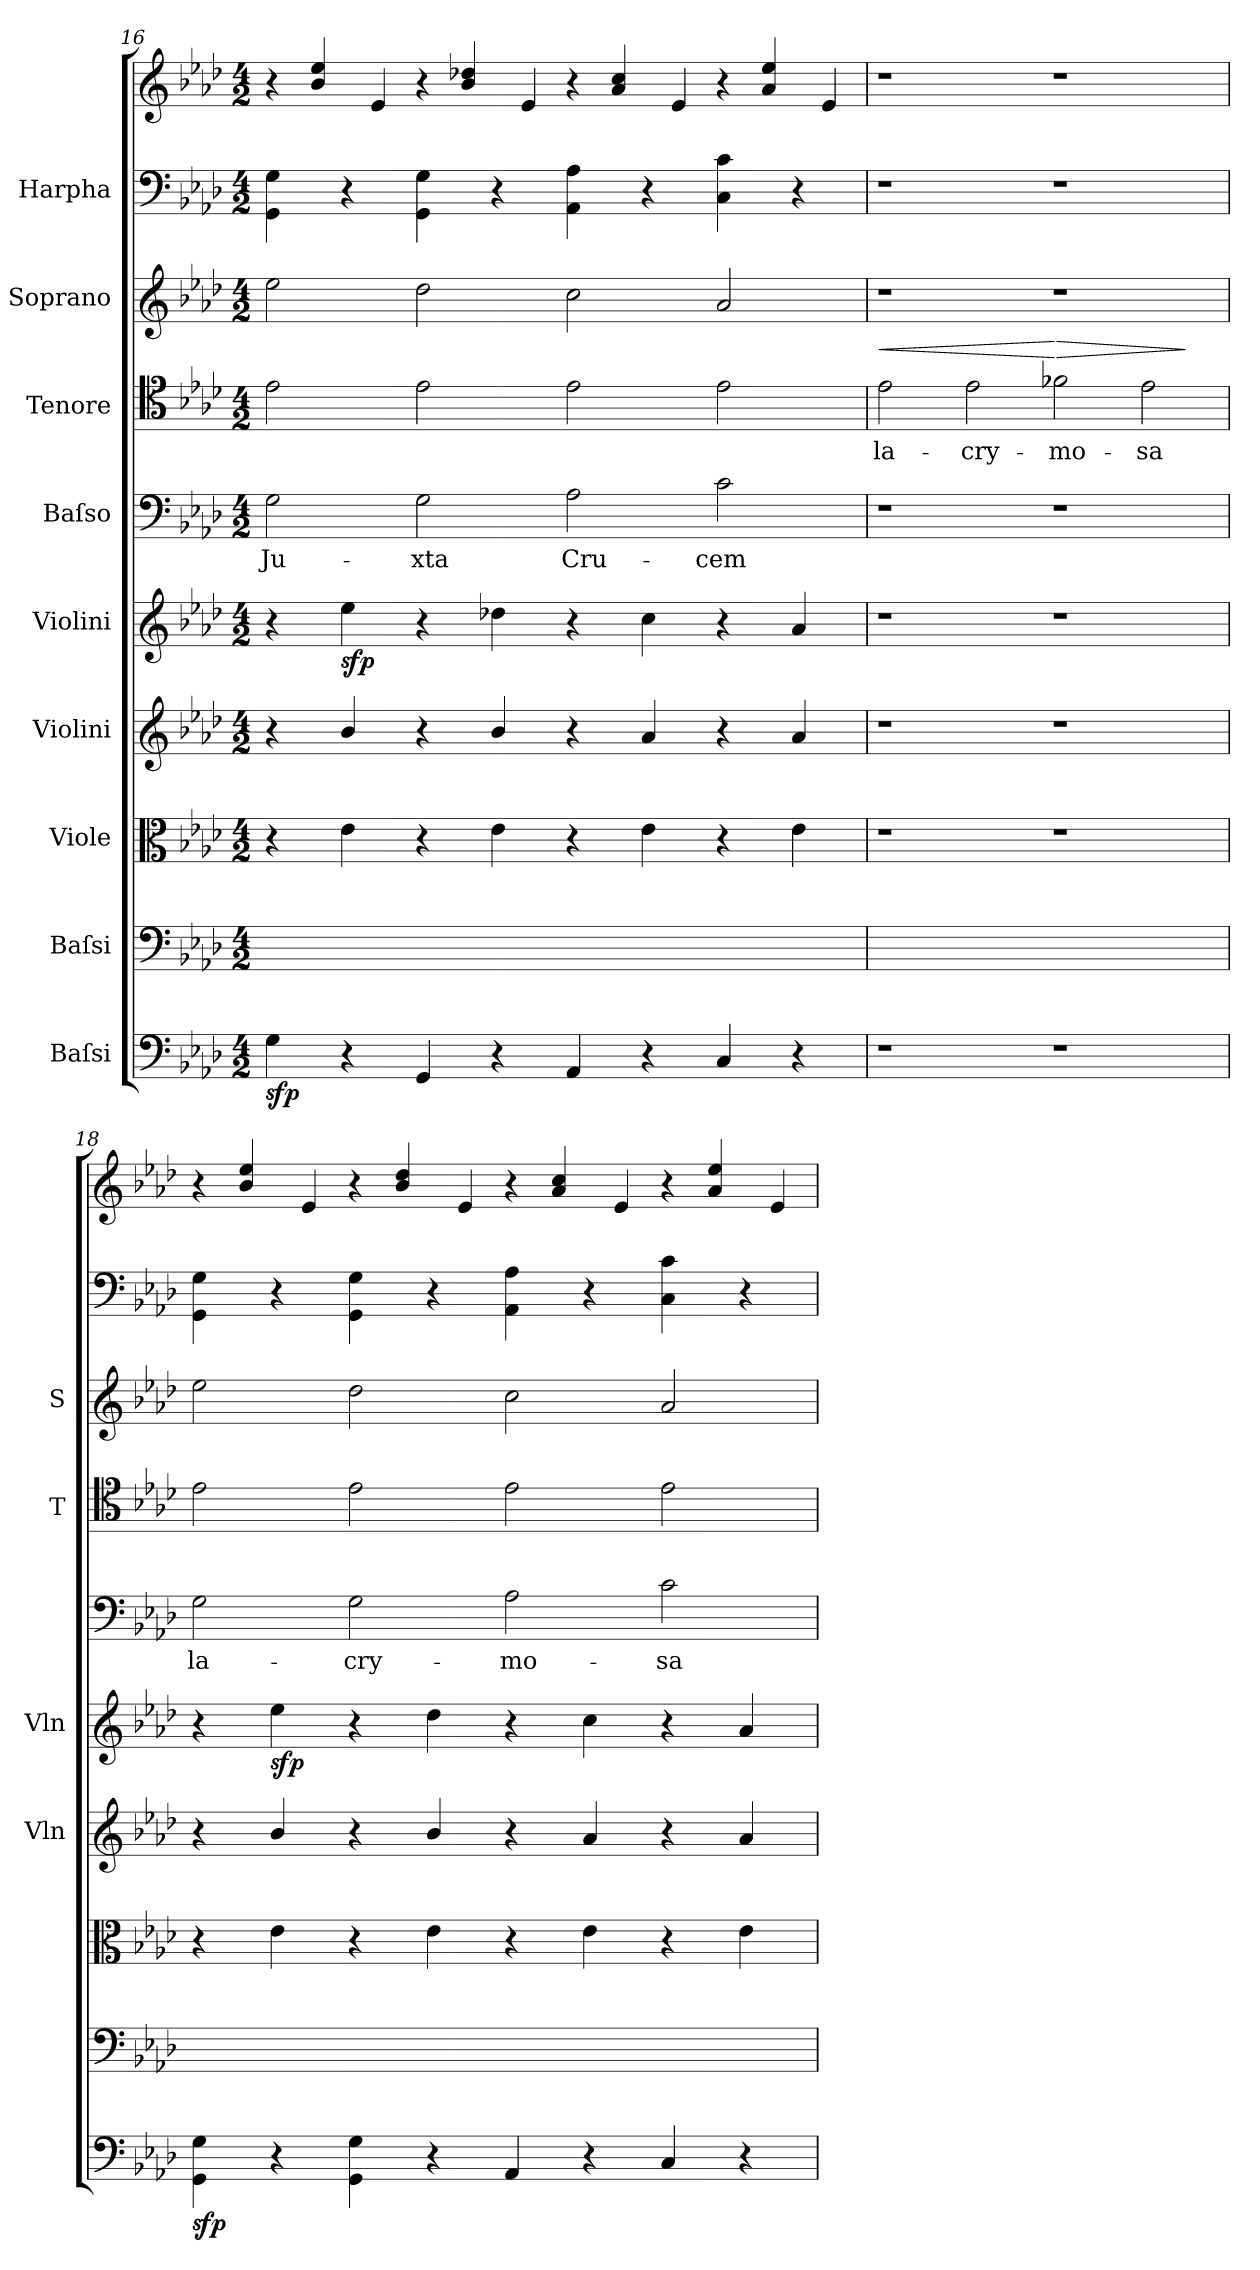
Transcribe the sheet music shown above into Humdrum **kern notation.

**kern	**dynam	**kern	**kern	**kern	**kern	**dynam	**kern	**text	**kern	**text	**dynam	**kern	**kern	**kern
*part9	*part9	*part8	*part7	*part6	*part5	*part5	*part4	*part4	*part3	*part3	*part3	*part2	*part1	*part1
*staff10	*staff10	*staff9	*staff8	*staff7	*staff6	*staff6	*staff5	*staff5	*staff4	*staff4	*staff4	*staff3	*staff2	*staff1
*I"Baſsi	*	*I"Baſsi	*I"Viole	*I"Violini	*I"Violini	*	*I"Baſso	*	*I"Tenore	*	*	*I"Soprano	*I"Harpha	*
*	*	*	*	*I'Vln	*I'Vln	*	*	*	*I'T	*	*	*I'S	*	*
*clefF4	*	*clefF4	*clefC3	*clefG2	*clefG2	*	*clefF4	*	*clefC4	*	*	*clefG2	*clefF4	*clefG2
*k[b-e-a-d-]	*	*k[b-e-a-d-]	*k[b-e-a-d-]	*k[b-e-a-d-]	*k[b-e-a-d-]	*	*k[b-e-a-d-]	*	*k[b-e-a-d-]	*	*	*k[b-e-a-d-]	*k[b-e-a-d-]	*k[b-e-a-d-]
*M4/2	*	*M4/2	*M4/2	*M4/2	*M4/2	*	*M4/2	*	*M4/2	*	*	*M4/2	*M4/2	*M4/2
*	*	*	*	*	*	*	*	*	*	*	*	*	*	*Xtuplet
=16	=16	=16	=16	=16	=16	=16	=16	=16	=16	=16	=16	=16	=16	=16
4G\	sfp	4G\yy	4r	4r	4r	.	2G\	Ju-	2e-\	.	.	2ee-\	4GG\ 4G\	6r
.	.	.	.	.	.	.	.	.	.	.	.	.	.	6b-/ 6ee-/
4r	.	4ryy	4e-\	4b-/	4ee-\	sfp	.	.	.	.	.	.	4r	.
.	.	.	.	.	.	.	.	.	.	.	.	.	.	6e-/
4GG/	.	4GG/yy	4r	4r	4r	.	2G\	-xta	2e-\	.	.	2dd-\	4GG\ 4G\	6r
.	.	.	.	.	.	.	.	.	.	.	.	.	.	6b-/ 6dd-X/
4r	.	4ryy	4e-\	4b-/	4dd-X\	.	.	.	.	.	.	.	4r	.
.	.	.	.	.	.	.	.	.	.	.	.	.	.	6e-/
4AA-/	.	4AA-/yy	4r	4r	4r	.	2A-\	Cru-	2e-\	.	.	2cc\	4AA-\ 4A-\	6r
.	.	.	.	.	.	.	.	.	.	.	.	.	.	6a-/ 6cc/
4r	.	4ryy	4e-\	4a-/	4cc\	.	.	.	.	.	.	.	4r	.
.	.	.	.	.	.	.	.	.	.	.	.	.	.	6e-/
4C/	.	4C/yy	4r	4r	4r	.	2c\	-cem	2e-\	.	.	2a-/	4C\ 4c\	6r
.	.	.	.	.	.	.	.	.	.	.	.	.	.	6a-/ 6ee-/
4r	.	4ryy	4e-\	4a-/	4a-/	.	.	.	.	.	.	.	4r	.
.	.	.	.	.	.	.	.	.	.	.	.	.	.	6e-/
=17	=17	=17	=17	=17	=17	=17	=17	=17	=17	=17	=17	=17	=17	=17
!	!	!	!	!	!	!	!	!	!	!	!LO:HP:a	!	!	!
1r	.	1ryy	1r	1r	1r	.	1r	.	2e-\	la-	<	1r	1r	1r
.	.	.	.	.	.	.	.	.	2e-\	-cry-	.	.	.	.
!	!	!	!	!	!	!	!	!	!	!	!LO:HP:n=1:a	!	!	!
1r	.	1ryy	1r	1r	1r	.	1r	.	2f-X\	-mo-	[ >	1r	1r	1r
.	.	.	.	.	.	.	.	.	2e-\	-sa	.	.	.	.
.	.	.	.	.	.	.	.	.	.	.	]	.	.	.
=18	=18	=18	=18	=18	=18	=18	=18	=18	=18	=18	=18	=18	=18	=18
4GG\ 4G\	sfp	4GGyy\ 4Gyy\	4r	4r	4r	.	2G\	la-	2e-\	.	.	2ee-\	4GG\ 4G\	6r
.	.	.	.	.	.	.	.	.	.	.	.	.	.	6b-/ 6ee-/
4r	.	4ryy	4e-\	4b-/	4ee-\	sfp	.	.	.	.	.	.	4r	.
.	.	.	.	.	.	.	.	.	.	.	.	.	.	6e-/
4GG\ 4G\	.	4GGyy\ 4Gyy\	4r	4r	4r	.	2G\	-cry-	2e-\	.	.	2dd-\	4GG\ 4G\	6r
.	.	.	.	.	.	.	.	.	.	.	.	.	.	6b-/ 6dd-/
4r	.	4ryy	4e-\	4b-/	4dd-\	.	.	.	.	.	.	.	4r	.
.	.	.	.	.	.	.	.	.	.	.	.	.	.	6e-/
4AA-/	.	4AA-/yy	4r	4r	4r	.	2A-\	-mo-	2e-\	.	.	2cc\	4AA-\ 4A-\	6r
.	.	.	.	.	.	.	.	.	.	.	.	.	.	6a-/ 6cc/
4r	.	4ryy	4e-\	4a-/	4cc\	.	.	.	.	.	.	.	4r	.
.	.	.	.	.	.	.	.	.	.	.	.	.	.	6e-/
4C/	.	4C/yy	4r	4r	4r	.	2c\	-sa	2e-\	.	.	2a-/	4C\ 4c\	6r
.	.	.	.	.	.	.	.	.	.	.	.	.	.	6a-/ 6ee-/
4r	.	4ryy	4e-\	4a-/	4a-/	.	.	.	.	.	.	.	4r	.
.	.	.	.	.	.	.	.	.	.	.	.	.	.	6e-/
=	=	=	=	=	=	=	=	=	=	=	=	=	=	=
*-	*-	*-	*-	*-	*-	*-	*-	*-	*-	*-	*-	*-	*-	*-
